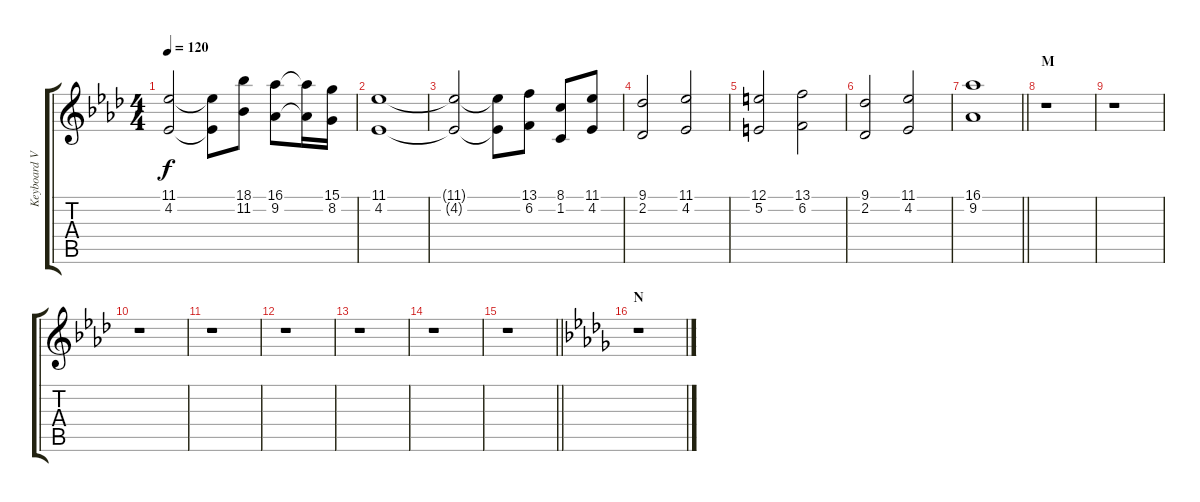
\track ("Keyboard VII" "Keyboard V") {instrument stringensemble1}
\staff {score tabs}
\tuning (E4 B3 G3 D3 A2 E2) {hide}
\ts (4 4)
\tempo 120
\clef g2
\ks ab
(11.1 4.2).2{dy f} (11.1{t} 4.2{t}).8 (18.1 11.2).8 (16.1 9.2).8 (16.1{t} 9.2{t}).16 (15.1 8.2).16 |
(11.1 4.2).1 |
(11.1{t} 4.2{t}).2 (11.1{t} 4.2{t}).8 (13.1 6.2).8 (8.1 1.2).8 (11.1 4.2).8 |
(9.1 2.2).2 (11.1 4.2).2 |
(12.1 5.2).2 (13.1 6.2).2 |
(9.1 2.2).2 (11.1 4.2).2 |
\barLineRight lightlight
(16.1 9.2).1 |
\section ("" "M")
r.1 |
r.1 |
r.1 |
r.1 |
r.1 |
r.1 |
r.1 |
\barLineRight lightlight
r.1 |
\section ("" "N")
\ks db
r.1
